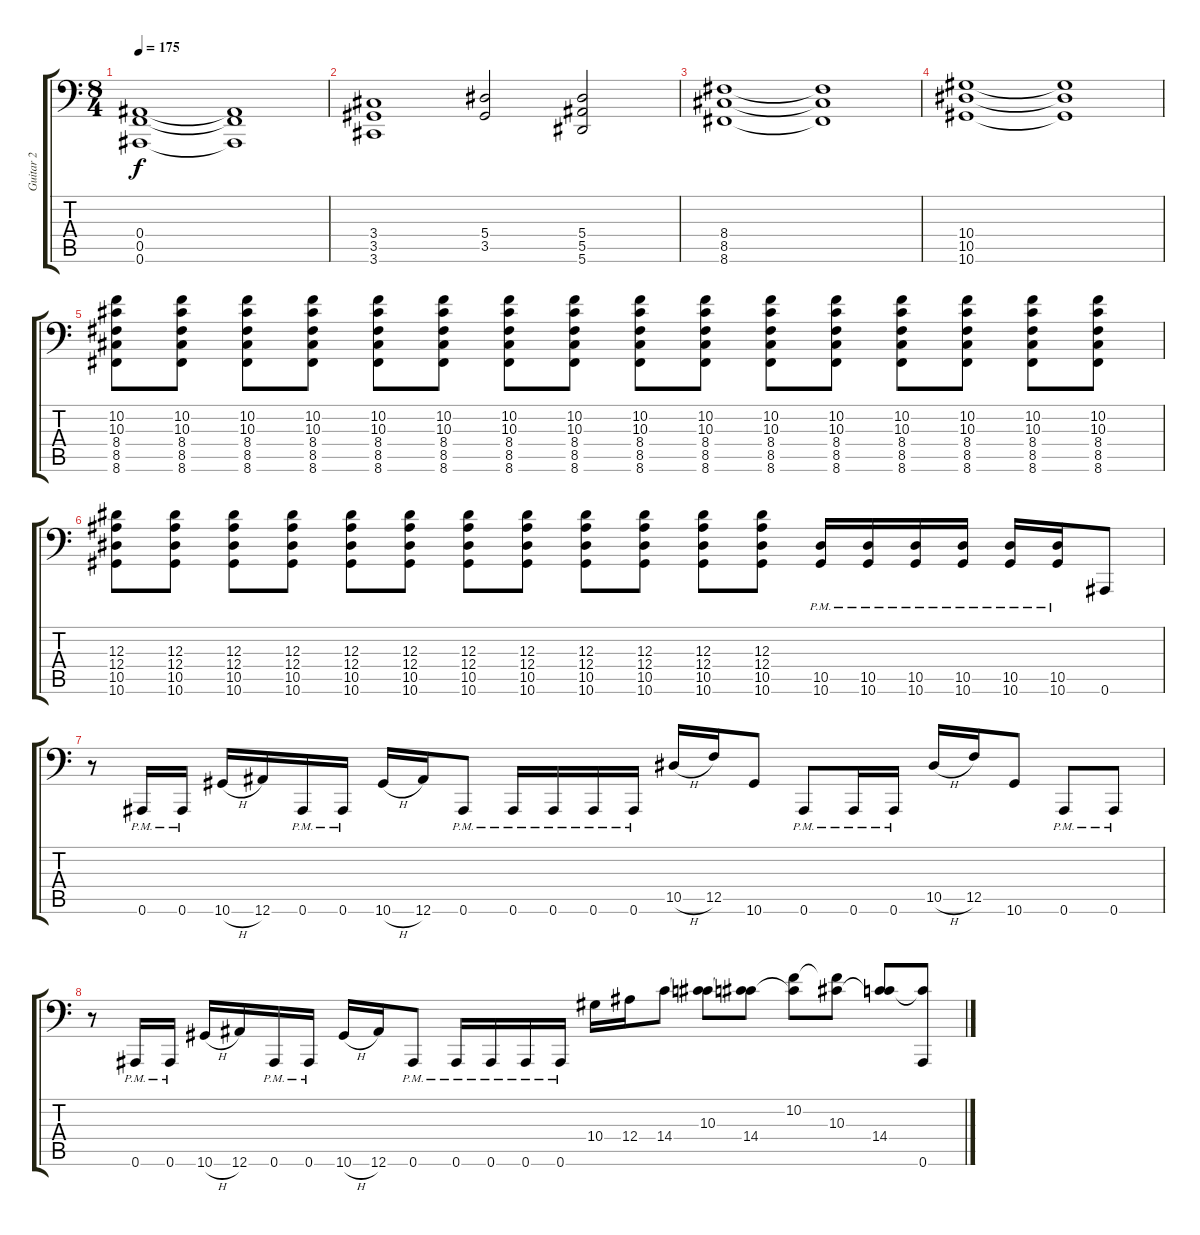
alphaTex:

\track ("Guitar 2" "Guitar 2") {instrument brightacousticpiano}
\staff {score tabs}
\tuning (C4 G3 Eb3 Bb2 F2 Bb1) {hide}
\ts (8 4)
\tempo 175
\clef f4
\ks c
(0.4 0.5 0.6).1{dy f} (0.4{t} 0.5{t} 0.6{t}).1 |
(3.4 3.5 3.6).1 (5.4 3.5).2 (5.4 5.5 5.6).2 |
(8.4 8.5 8.6).1 (8.4{t} 8.5{t} 8.6{t}).1 |
(10.4 10.5 10.6).1 (10.4{t} 10.5{t} 10.6{t}).1 |
\section ("" "")
(10.2 10.3 8.4 8.5 8.6).8 (10.2 10.3 8.4 8.5 8.6).8 (10.2 10.3 8.4 8.5 8.6).8 (10.2 10.3 8.4 8.5 8.6).8 (10.2 10.3 8.4 8.5 8.6).8 (10.2 10.3 8.4 8.5 8.6).8 (10.2 10.3 8.4 8.5 8.6).8 (10.2 10.3 8.4 8.5 8.6).8 (10.2 10.3 8.4 8.5 8.6).8 (10.2 10.3 8.4 8.5 8.6).8 (10.2 10.3 8.4 8.5 8.6).8 (10.2 10.3 8.4 8.5 8.6).8 (10.2 10.3 8.4 8.5 8.6).8 (10.2 10.3 8.4 8.5 8.6).8 (10.2 10.3 8.4 8.5 8.6).8 (10.2 10.3 8.4 8.5 8.6).8 |
(12.3 12.4 10.5 10.6).8 (12.3 12.4 10.5 10.6).8 (12.3 12.4 10.5 10.6).8 (12.3 12.4 10.5 10.6).8 (12.3 12.4 10.5 10.6).8 (12.3 12.4 10.5 10.6).8 (12.3 12.4 10.5 10.6).8 (12.3 12.4 10.5 10.6).8 (12.3 12.4 10.5 10.6).8 (12.3 12.4 10.5 10.6).8 (12.3 12.4 10.5 10.6).8 (12.3 12.4 10.5 10.6).8 (10.5{pm} 10.6{pm}).16 (10.5{pm} 10.6{pm}).16 (10.5{pm} 10.6{pm}).16 (10.5{pm} 10.6{pm}).16 (10.5{pm} 10.6{pm}).16 (10.5{pm} 10.6{pm}).16 0.6.8 |
r.8 0.6{pm}.16 0.6{pm}.16 10.6{h}.16 12.6.16 0.6{pm}.16 0.6{pm}.16 10.6{h}.16 12.6.16 0.6{pm}.8 0.6{pm}.16 0.6{pm}.16 0.6{pm}.16 0.6{pm}.16 10.5{h}.16 12.5.16 10.6.8 0.6{pm}.8 0.6{pm}.16 0.6{pm}.16 10.5{h}.16 12.5.16 10.6.8 0.6{pm}.8 0.6{pm}.8 |
r.8 0.6{pm}.16 0.6{pm}.16 10.6{h}.16 12.6.16 0.6{pm}.16 0.6{pm}.16 10.6{h}.16 12.6.16 0.6{pm}.8 0.6{pm}.16 0.6{pm}.16 0.6{pm}.16 0.6{pm}.16 10.4.16 12.4.16 14.4.8 (10.3 14.4{t}).8 (10.3{t} 14.4).8 (10.2 14.4{t}).8 (10.2{t} 10.3).8 (10.3{t} 14.4).8 (14.4{t} 0.6).8
